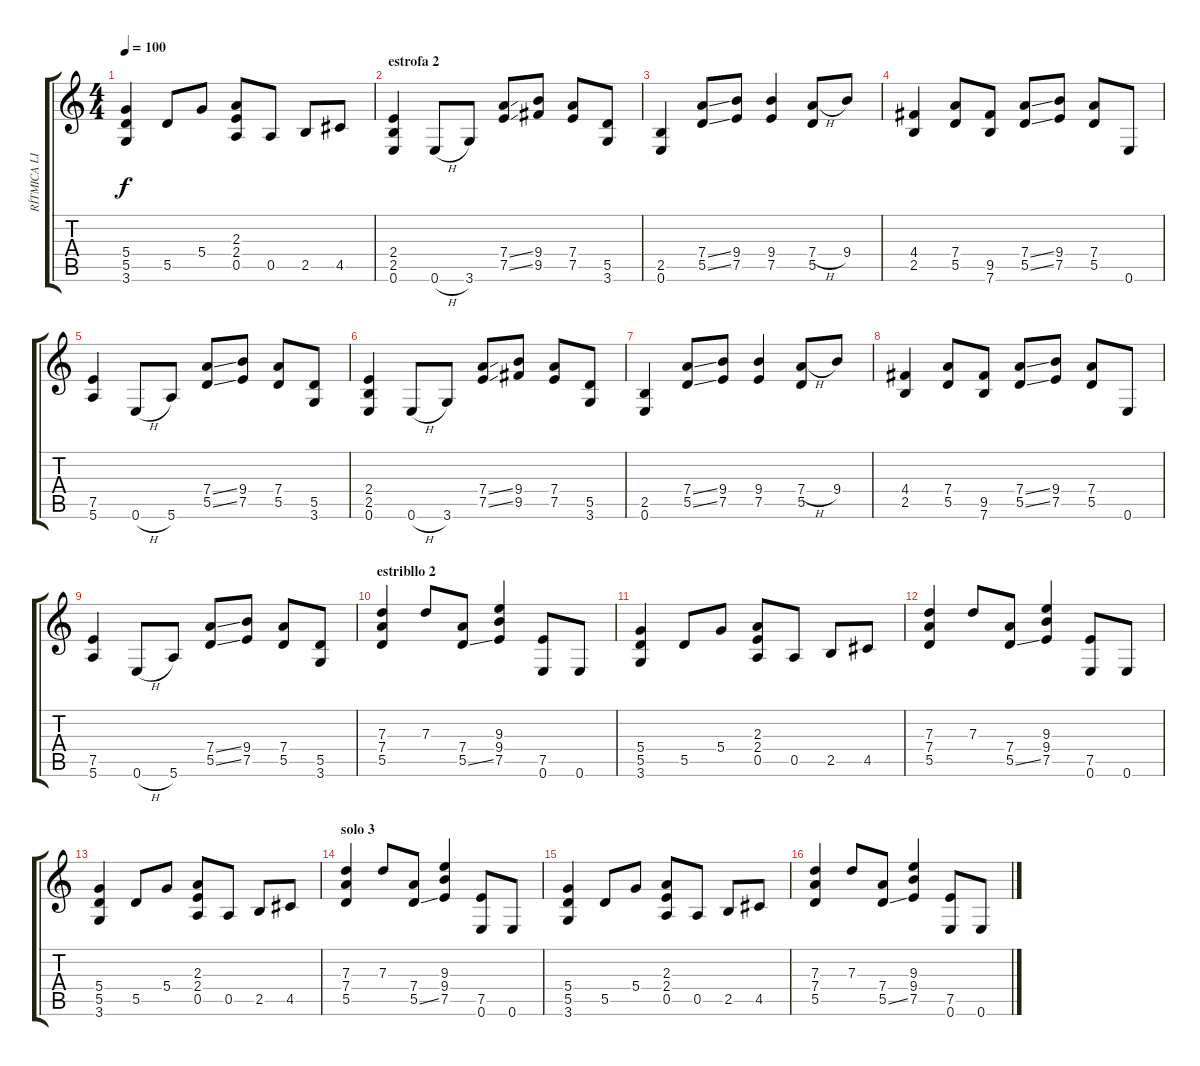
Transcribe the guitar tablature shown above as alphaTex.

\track ("RÍTMICA LIMPIA" "RÍTMICA LI") {instrument electricguitarclean}
\staff {score tabs}
\tuning (E4 B3 G3 D3 A2 E2) {hide}
\ts (4 4)
\tempo 100
\clef g2
\ks c
(5.4 5.5 3.6).4{dy f} 5.5.8 5.4.8 (2.3 2.4 0.5).8 0.5.8 2.5.8 4.5.8 |
\section ("" "estrofa 2")
(2.4 2.5 0.6).4 0.6{h}.8 3.6.8 (7.4{ss} 7.5{ss}).8 (9.4 9.5).8 (7.4 7.5).8 (5.5 3.6).8 |
(2.5 0.6).4 (7.4{ss} 5.5{ss}).8 (9.4 7.5).8 (9.4 7.5).4 (7.4{h} 5.5).8 9.4.8 |
(4.4 2.5).4 (7.4 5.5).8 (9.5 7.6).8 (7.4{ss} 5.5{ss}).8 (9.4 7.5).8 (7.4 5.5).8 0.6.8 |
(7.5 5.6).4 0.6{h}.8 5.6.8 (7.4{ss} 5.5{ss}).8 (9.4 7.5).8 (7.4 5.5).8 (5.5 3.6).8 |
(2.4 2.5 0.6).4 0.6{h}.8 3.6.8 (7.4{ss} 7.5{ss}).8 (9.4 9.5).8 (7.4 7.5).8 (5.5 3.6).8 |
(2.5 0.6).4 (7.4{ss} 5.5{ss}).8 (9.4 7.5).8 (9.4 7.5).4 (7.4{h} 5.5).8 9.4.8 |
(4.4 2.5).4 (7.4 5.5).8 (9.5 7.6).8 (7.4{ss} 5.5{ss}).8 (9.4 7.5).8 (7.4 5.5).8 0.6.8 |
(7.5 5.6).4 0.6{h}.8 5.6.8 (7.4{ss} 5.5{ss}).8 (9.4 7.5).8 (7.4 5.5).8 (5.5 3.6).8 |
\section ("" "estribllo 2")
(7.3 7.4 5.5).4 7.3.8 (7.4 5.5{ss}).8 (9.3 9.4 7.5).4 (7.5 0.6).8 0.6.8 |
(5.4 5.5 3.6).4 5.5.8 5.4.8 (2.3 2.4 0.5).8 0.5.8 2.5.8 4.5.8 |
(7.3 7.4 5.5).4 7.3.8 (7.4 5.5{ss}).8 (9.3 9.4 7.5).4 (7.5 0.6).8 0.6.8 |
(5.4 5.5 3.6).4 5.5.8 5.4.8 (2.3 2.4 0.5).8 0.5.8 2.5.8 4.5.8 |
\section ("" "solo 3")
(7.3 7.4 5.5).4 7.3.8 (7.4 5.5{ss}).8 (9.3 9.4 7.5).4 (7.5 0.6).8 0.6.8 |
(5.4 5.5 3.6).4 5.5.8 5.4.8 (2.3 2.4 0.5).8 0.5.8 2.5.8 4.5.8 |
(7.3 7.4 5.5).4 7.3.8 (7.4 5.5{ss}).8 (9.3 9.4 7.5).4 (7.5 0.6).8 0.6.8
